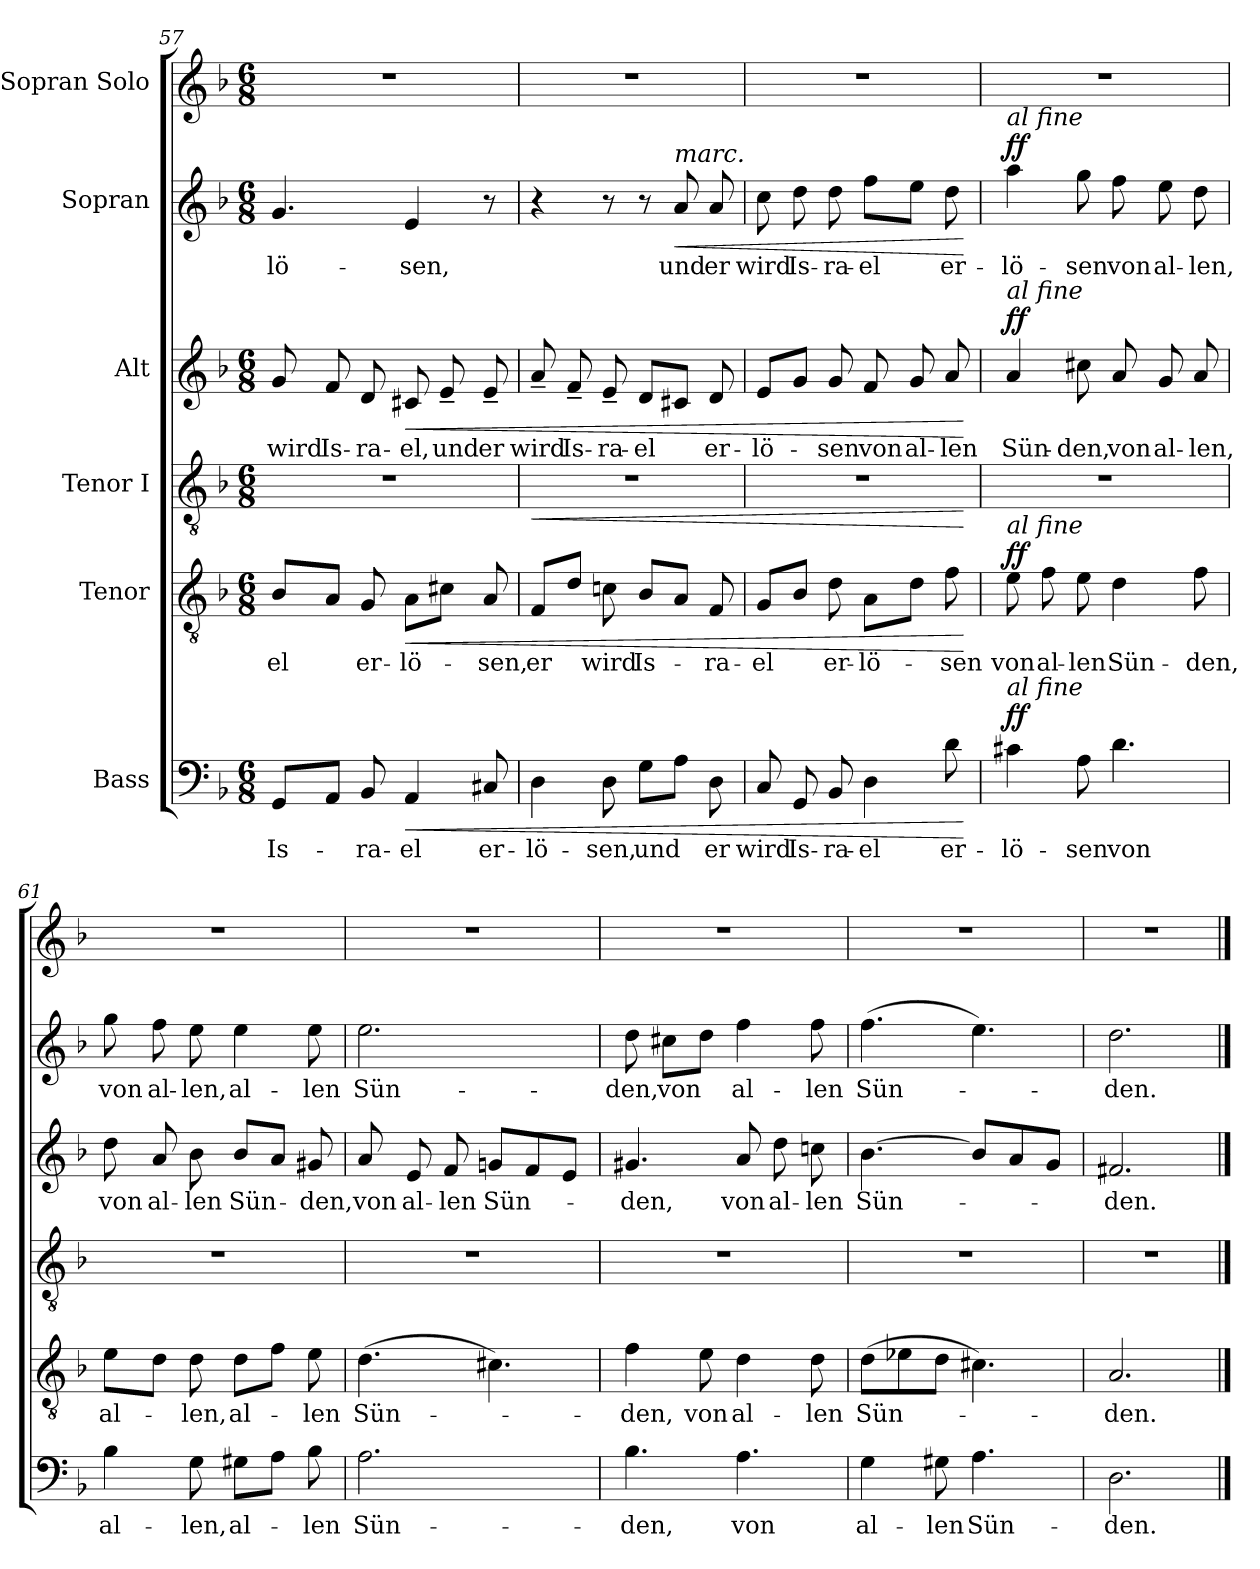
**kern	**text	**dynam	**kern	**text	**dynam	**kern	**dynam	**kern	**text	**dynam	**kern	**text	**dynam	**kern
*part6	*part6	*part6	*part5	*part5	*part5	*part4	*part4	*part3	*part3	*part3	*part2	*part2	*part2	*part1
*staff6	*staff6	*staff6	*staff5	*staff5	*staff5	*staff4	*staff4	*staff3	*staff3	*staff3	*staff2	*staff2	*staff2	*staff1
*I"Bass	*	*	*I"Tenor	*	*	*I"Tenor I	*	*I"Alt	*	*	*I"Sopran	*	*	*I"Sopran Solo
*clefF4	*	*	*clefGv2	*	*	*clefGv2	*	*clefG2	*	*	*clefG2	*	*	*clefG2
*k[b-]	*	*	*k[b-]	*	*	*k[b-]	*	*k[b-]	*	*	*k[b-]	*	*	*k[b-]
*M6/8	*	*	*M6/8	*	*	*M6/8	*	*M6/8	*	*	*M6/8	*	*	*M6/8
=57	=57	=57	=57	=57	=57	=57	=57	=57	=57	=57	=57	=57	=57	=57
8GG/L	Is-	.	8B-/L	-el	.	2.r	.	8g/	wird	.	4.g/	-lö-	.	2.r
8AA/J	.	.	8A/J	.	.	.	.	8f/	Is-	.	.	.	.	.
8BB-/	-ra-	.	8G/	er-	.	.	.	8d/	-ra-	.	.	.	.	.
!	!	!LO:HP:b	!	!	!LO:HP:b	!	!	!	!	!LO:HP:b	!	!	!	!
4AA/	-el	<	8A\L	-lö-	<	.	.	8c#X/	-el,	<	4e/	-sen,	.	.
.	.	.	8c#X\J	.	.	.	.	8e~/	und	.	.	.	.	.
8C#X/	er-	.	8A/	-sen,	.	.	.	8e~/	er	.	8r	.	.	.
=58	=58	=58	=58	=58	=58	=58	=58	=58	=58	=58	=58	=58	=58	=58
!	!	!	!	!	!	!	!LO:HP:b	!	!	!	!	!	!	!
4D\	-lö-	.	8F/L	er	.	2.r	<	8a~/	wird	.	4r	.	.	2.r
.	.	.	8d/J	.	.	.	.	8f~/	Is-	.	.	.	.	.
8D\	-sen,	.	8cn\	wird	.	.	.	8e~/	-ra-	.	8r	.	.	.
8G\L	und	.	8B-/L	Is-	.	.	.	8d/L	-el	.	8r	.	.	.
!	!	!	!	!	!	!	!	!	!	!	!LO:TX:a:i:t=marc.	!	!	!
!	!	!	!	!	!	!	!	!	!	!	!	!	!LO:HP:b	!
8A\J	.	.	8A/J	.	.	.	.	8c#X/J	.	.	8a/	und	<	.
8D\	er	.	8F/	-ra-	.	.	.	8d/	er-	.	8a/	er	.	.
!!LO:LB:g=z
=59	=59	=59	=59	=59	=59	=59	=59	=59	=59	=59	=59	=59	=59	=59
8C/	wird	.	8G/L	-el	.	2.r	.	8e/L	-lö-	.	8cc\	wird	.	2.r
8GG/	Is-	.	8B-/J	.	.	.	.	8g/J	.	.	8dd\	Is-	.	.
8BB-/	-ra-	.	8d\	er-	.	.	.	8g/	-sen	.	8dd\	-ra-	.	.
4D\	-el	.	8A\L	-lö-	.	.	.	8f/	von	.	8ff\L	-el	.	.
.	.	.	8d\J	.	.	.	.	8g/	al-	.	8ee\J	.	.	.
8d\	er-	.	8f\	-sen	.	.	.	8a/	-len	.	8dd\	er-	.	.
.	.	[	.	.	[	.	[	.	.	[	.	.	[	.
=60	=60	=60	=60	=60	=60	=60	=60	=60	=60	=60	=60	=60	=60	=60
!	!	!	!	!	!	!	!	!	!	!	!LO:TX:a:i:t=al fine	!	!	!
!	!	!	!	!	!	!	!	!LO:TX:a:i:t=al fine	!	!	!	!	!	!
!	!	!	!LO:TX:a:i:t=al fine	!	!	!	!	!	!	!	!	!	!	!
!LO:TX:a:i:t=al fine	!	!	!	!	!	!	!	!	!	!	!	!	!	!
!	!	!LO:DY:a	!	!	!LO:DY:a	!	!	!	!	!LO:DY:a	!	!	!LO:DY:a	!
4c#X\	-lö-	ff	8e\	von	ff	2.r	.	4a/	Sün-	ff	4aa\	-lö-	ff	2.r
.	.	.	8f\	al-	.	.	.	.	.	.	.	.	.	.
8A\	-sen	.	8e\	-len	.	.	.	8cc#X\	-den,	.	8gg\	-sen	.	.
4.d\	von	.	4d\	Sün-	.	.	.	8a/	von	.	8ff\	von	.	.
.	.	.	.	.	.	.	.	8g/	al-	.	8ee\	al-	.	.
.	.	.	8f\	-den,	.	.	.	8a/	-len,	.	8dd\	-len,	.	.
=61	=61	=61	=61	=61	=61	=61	=61	=61	=61	=61	=61	=61	=61	=61
4B-\	al-	.	8e\L	al-	.	2.r	.	8dd\	von	.	8gg\	von	.	2.r
.	.	.	8d\J	.	.	.	.	8a/	al-	.	8ff\	al-	.	.
8G\	-len,	.	8d\	-len,	.	.	.	8b-\	-len	.	8ee\	-len,	.	.
8G#X\L	al-	.	8d\L	al-	.	.	.	8b-/L	Sün-	.	4ee\	al-	.	.
8A\J	.	.	8f\J	.	.	.	.	8a/J	.	.	.	.	.	.
8B-\	-len	.	8e\	-len	.	.	.	8g#X/	-den,	.	8ee\	-len	.	.
!!LO:LB:g=z
=62	=62	=62	=62	=62	=62	=62	=62	=62	=62	=62	=62	=62	=62	=62
2.A\	Sün-	.	(4.d\	Sün-	.	2.r	.	8a/	von	.	2.ee\	Sün-	.	2.r
.	.	.	.	.	.	.	.	8e/	al-	.	.	.	.	.
.	.	.	.	.	.	.	.	8f/	-len	.	.	.	.	.
.	.	.	4.c#X\)	.	.	.	.	8gn/L	Sün-	.	.	.	.	.
.	.	.	.	.	.	.	.	8f/	.	.	.	.	.	.
.	.	.	.	.	.	.	.	8e/J	.	.	.	.	.	.
=63	=63	=63	=63	=63	=63	=63	=63	=63	=63	=63	=63	=63	=63	=63
4.B-\	-den,	.	4f\	-den,	.	2.r	.	4.g#X/	-den,	.	8dd\	-den,	.	2.r
.	.	.	.	.	.	.	.	.	.	.	8cc#X\L	von	.	.
.	.	.	8e\	von	.	.	.	.	.	.	8dd\J	.	.	.
4.A\	von	.	4d\	al-	.	.	.	8a/	von	.	4ff\	al-	.	.
.	.	.	.	.	.	.	.	8dd\	al-	.	.	.	.	.
.	.	.	8d\	-len	.	.	.	8ccn\	-len	.	8ff\	-len	.	.
=64	=64	=64	=64	=64	=64	=64	=64	=64	=64	=64	=64	=64	=64	=64
4G\	al-	.	(8d\L	Sün-	.	2.r	.	[4.b-\	Sün-	.	(4.ff\	Sün-	.	2.r
.	.	.	8e-X\	.	.	.	.	.	.	.	.	.	.	.
8G#X\	-len	.	8d\J	.	.	.	.	.	.	.	.	.	.	.
4.A\	Sün-	.	4.c#X\)	.	.	.	.	8b-/L]	.	.	4.ee\)	.	.	.
.	.	.	.	.	.	.	.	8a/	.	.	.	.	.	.
.	.	.	.	.	.	.	.	8g/J	.	.	.	.	.	.
=65	=65	=65	=65	=65	=65	=65	=65	=65	=65	=65	=65	=65	=65	=65
2.D\	-den.	.	2.A/	-den.	.	2.r	.	2.f#X/	-den.	.	2.dd\	-den.	.	2.r
==	==	==	==	==	==	==	==	==	==	==	==	==	==	==
*-	*-	*-	*-	*-	*-	*-	*-	*-	*-	*-	*-	*-	*-	*-
